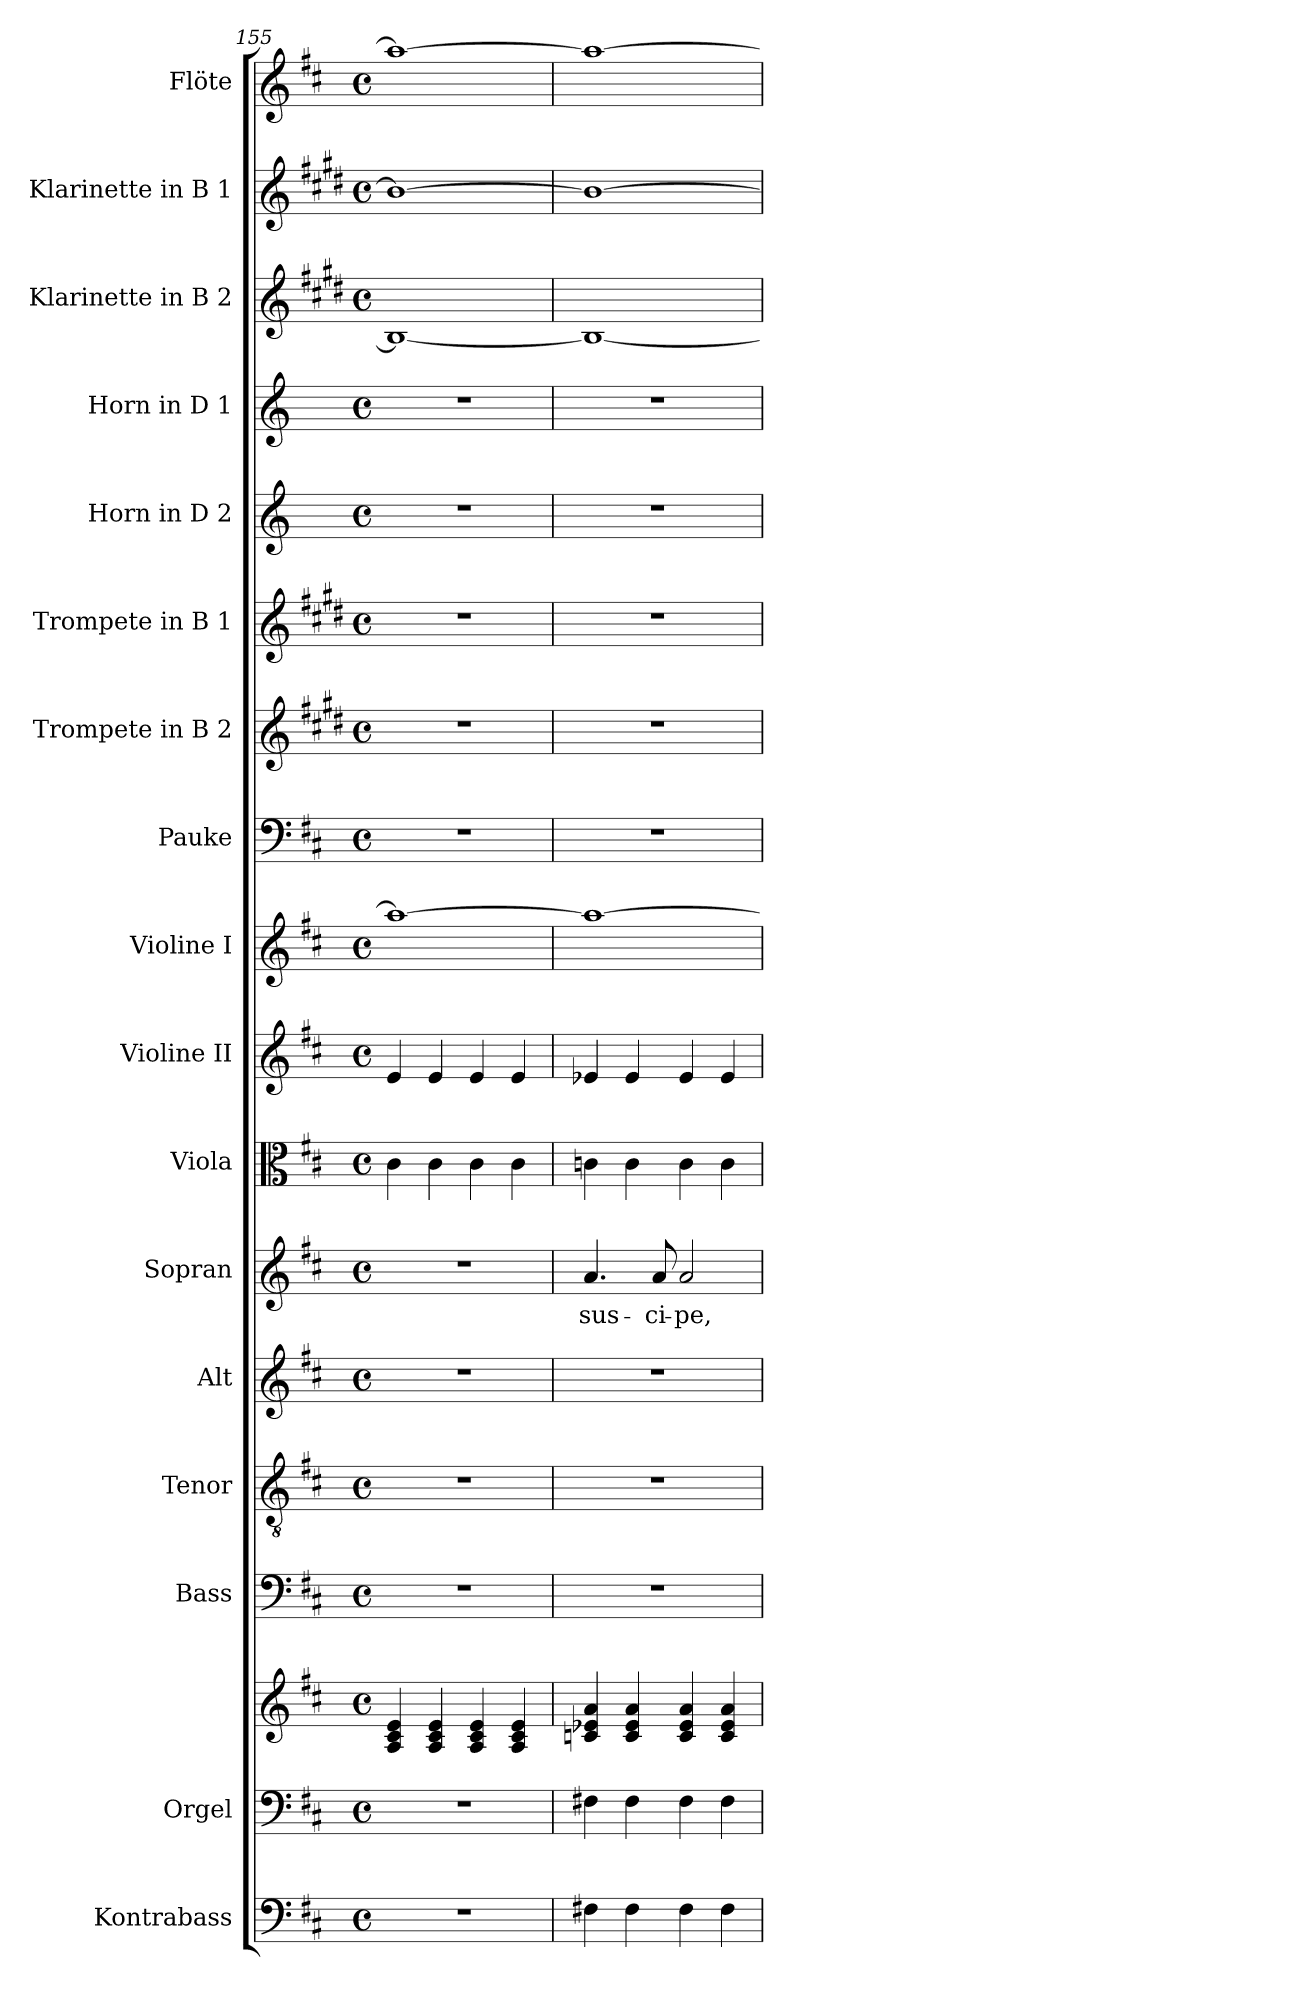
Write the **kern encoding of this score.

**kern	**kern	**kern	**kern	**kern	**kern	**kern	**text	**kern	**kern	**kern	**kern	**kern	**kern	**kern	**kern	**kern	**kern	**kern
*part17	*part16	*part16	*part15	*part14	*part13	*part12	*part12	*part11	*part10	*part9	*part8	*part7	*part6	*part5	*part4	*part3	*part2	*part1
*staff18	*staff17	*staff16	*staff15	*staff14	*staff13	*staff12	*staff12	*staff11	*staff10	*staff9	*staff8	*staff7	*staff6	*staff5	*staff4	*staff3	*staff2	*staff1
*I"Kontrabass	*I"Orgel	*	*I"Bass	*I"Tenor	*I"Alt	*I"Sopran	*	*I"Viola	*I"Violine II	*I"Violine I	*I"Pauke	*I"Trompete in B 2	*I"Trompete in B 1	*I"Horn in D 2	*I"Horn in D 1	*I"Klarinette in B 2	*I"Klarinette in B 1	*I"Flöte
*I'Kb.	*I'Org.	*	*I'B	*I'T	*I'A	*I'S	*	*I'Vla.	*I'Vl. II	*I'Vl. I	*I'Pk.	*I'Trp. 2	*I'Trp. 1	*I'Hrn. 2	*I'Hrn. 1	*I'Kl. 2	*I'Kl. 1	*I'Fl.
*clefF4	*clefF4	*clefG2	*clefF4	*clefGv2	*clefG2	*clefG2	*	*clefC3	*clefG2	*clefG2	*clefF4	*clefG2	*clefG2	*clefG2	*clefG2	*clefG2	*clefG2	*clefG2
*ITrd7c12	*	*	*	*	*	*	*	*	*	*	*	*ITrd1c2	*ITrd1c2	*ITrd-1c-2	*ITrd-1c-2	*ITrd1c2	*ITrd1c2	*
*k[f#c#]	*k[f#c#]	*k[f#c#]	*k[f#c#]	*k[f#c#]	*k[f#c#]	*k[f#c#]	*	*k[f#c#]	*k[f#c#]	*k[f#c#]	*k[f#c#]	*k[f#c#]	*k[f#c#]	*k[f#c#]	*k[f#c#]	*k[f#c#]	*k[f#c#]	*k[f#c#]
*D:	*D:	*D:	*D:	*D:	*D:	*D:	*	*D:	*D:	*D:	*D:	*D:	*D:	*D:	*D:	*D:	*D:	*D:
*M4/4	*M4/4	*M4/4	*M4/4	*M4/4	*M4/4	*M4/4	*	*M4/4	*M4/4	*M4/4	*M4/4	*M4/4	*M4/4	*M4/4	*M4/4	*M4/4	*M4/4	*M4/4
*met(c)	*met(c)	*met(c)	*met(c)	*met(c)	*met(c)	*met(c)	*	*met(c)	*met(c)	*met(c)	*met(c)	*met(c)	*met(c)	*met(c)	*met(c)	*met(c)	*met(c)	*met(c)
=155	=155	=155	=155	=155	=155	=155	=155	=155	=155	=155	=155	=155	=155	=155	=155	=155	=155	=155
1r	1r	4A/ 4c#/ 4e/	1r	1r	1r	1r	.	4c#\	4e/	1aa_	1r	1r	1r	1r	1r	1A_	1a_	1aa_
.	.	4A/ 4c#/ 4e/	.	.	.	.	.	4c#\	4e/	.	.	.	.	.	.	.	.	.
.	.	4A/ 4c#/ 4e/	.	.	.	.	.	4c#\	4e/	.	.	.	.	.	.	.	.	.
.	.	4A/ 4c#/ 4e/	.	.	.	.	.	4c#\	4e/	.	.	.	.	.	.	.	.	.
=156	=156	=156	=156	=156	=156	=156	=156	=156	=156	=156	=156	=156	=156	=156	=156	=156	=156	=156
!	!	!	!	!	!	!	!LO:LY:b	!	!	!	!	!	!	!	!	!	!	!
4FF#X\	4F#X\	4cn/ 4e-X/ 4a/	1r	1r	1r	4.a/	sus-	4cn\	4e-X/	1aa_	1r	1r	1r	1r	1r	1A_	1a_	1aa_
4FF#\	4F#\	4c/ 4e-/ 4a/	.	.	.	.	.	4c\	4e-/	.	.	.	.	.	.	.	.	.
!	!	!	!	!	!	!	!LO:LY:b	!	!	!	!	!	!	!	!	!	!	!
.	.	.	.	.	.	8a/	-ci-	.	.	.	.	.	.	.	.	.	.	.
!	!	!	!	!	!	!	!LO:LY:b	!	!	!	!	!	!	!	!	!	!	!
4FF#\	4F#\	4c/ 4e-/ 4a/	.	.	.	2a/	-pe,	4c\	4e-/	.	.	.	.	.	.	.	.	.
4FF#\	4F#\	4c/ 4e-/ 4a/	.	.	.	.	.	4c\	4e-/	.	.	.	.	.	.	.	.	.
=	=	=	=	=	=	=	=	=	=	=	=	=	=	=	=	=	=	=
*-	*-	*-	*-	*-	*-	*-	*-	*-	*-	*-	*-	*-	*-	*-	*-	*-	*-	*-
